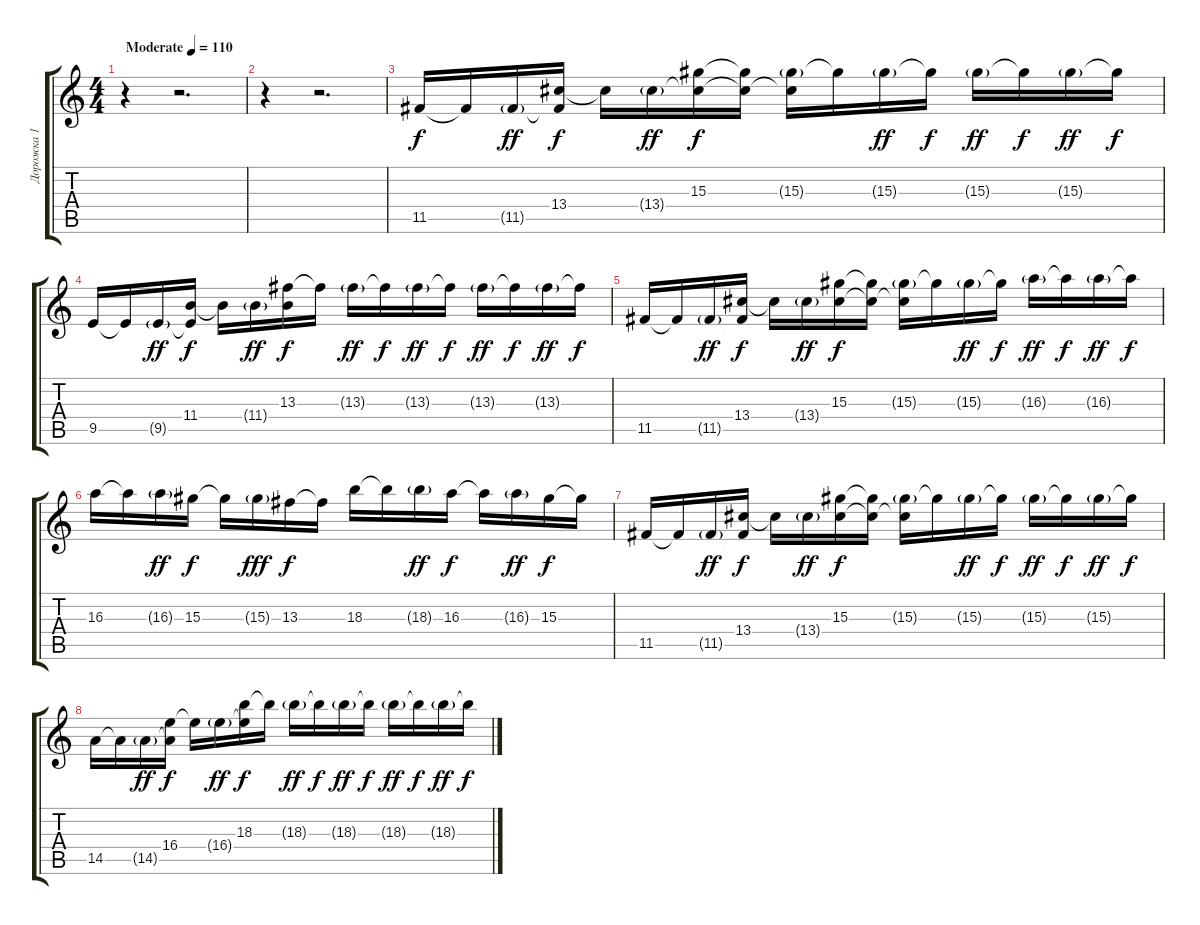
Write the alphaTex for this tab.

\track ("Дорожка 1" "Дорожка 1") {instrument distortionguitar}
\staff {score tabs}
\tuning (D4 A3 F3 C3 G2 D2) {hide}
\ts (4 4)
\tempo (110 "Moderate")
\clef g2
\ks c
r.4{dy f instrument distortionguitar} r.2{d} |
r.4 r.2{d} |
11.5.16 11.5{t}.16 11.5{g}.16{dy ff} (13.4 11.5{t}).16{dy f} 13.4{t}.16 13.4{g}.16{dy ff} (15.3 13.4{t}).16{dy f} (15.3{t} 13.4{t}).16 (15.3{g} 13.4{t}).16 15.3{t}.16 15.3{g}.16{dy ff} 15.3{t}.16{dy f} 15.3{g}.16{dy ff} 15.3{t}.16{dy f} 15.3{g}.16{dy ff} 15.3{t}.16{dy f} |
9.5.16 9.5{t}.16 9.5{g}.16{dy ff} (11.4 9.5{t}).16{dy f} 11.4{t}.16 11.4{g}.16{dy ff} (13.3 11.4{t}).16{dy f} 13.3{t}.16 13.3{g}.16{dy ff} 13.3{t}.16{dy f} 13.3{g}.16{dy ff} 13.3{t}.16{dy f} 13.3{g}.16{dy ff} 13.3{t}.16{dy f} 13.3{g}.16{dy ff} 13.3{t}.16{dy f} |
11.5.16 11.5{t}.16 11.5{g}.16{dy ff} (13.4 11.5{t}).16{dy f} 13.4{t}.16 13.4{g}.16{dy ff} (15.3 13.4{t}).16{dy f} (15.3{t} 13.4{t}).16 (15.3{g} 13.4{t}).16 15.3{t}.16 15.3{g}.16{dy ff} 15.3{t}.16{dy f} 16.3{g}.16{dy ff} 16.3{t}.16{dy f} 16.3{g}.16{dy ff} 16.3{t}.16{dy f} |
16.3.16 16.3{t}.16 16.3{g}.16{dy ff} 15.3.16{dy f} 15.3{t}.16 15.3{g}.16{dy fff} 13.3.16{dy f} 13.3{t}.16 18.3.16 18.3{t}.16 18.3{g}.16{dy ff} 16.3.16{dy f} 16.3{t}.16 16.3{g}.16{dy ff} 15.3.16{dy f} 15.3{t}.16 |
11.5.16 11.5{t}.16 11.5{g}.16{dy ff} (13.4 11.5{t}).16{dy f} 13.4{t}.16 13.4{g}.16{dy ff} (15.3 13.4{t}).16{dy f} (15.3{t} 13.4{t}).16 (15.3{g} 13.4{t}).16 15.3{t}.16 15.3{g}.16{dy ff} 15.3{t}.16{dy f} 15.3{g}.16{dy ff} 15.3{t}.16{dy f} 15.3{g}.16{dy ff} 15.3{t}.16{dy f} |
14.5.16 14.5{t}.16 14.5{g}.16{dy ff} (16.4 14.5{t}).16{dy f} 16.4{t}.16 16.4{g}.16{dy ff} (18.3 16.4{t}).16{dy f} 18.3{t}.16 18.3{g}.16{dy ff} 18.3{t}.16{dy f} 18.3{g}.16{dy ff} 18.3{t}.16{dy f} 18.3{g}.16{dy ff} 18.3{t}.16{dy f} 18.3{g}.16{dy ff} 18.3{t}.16{dy f}
